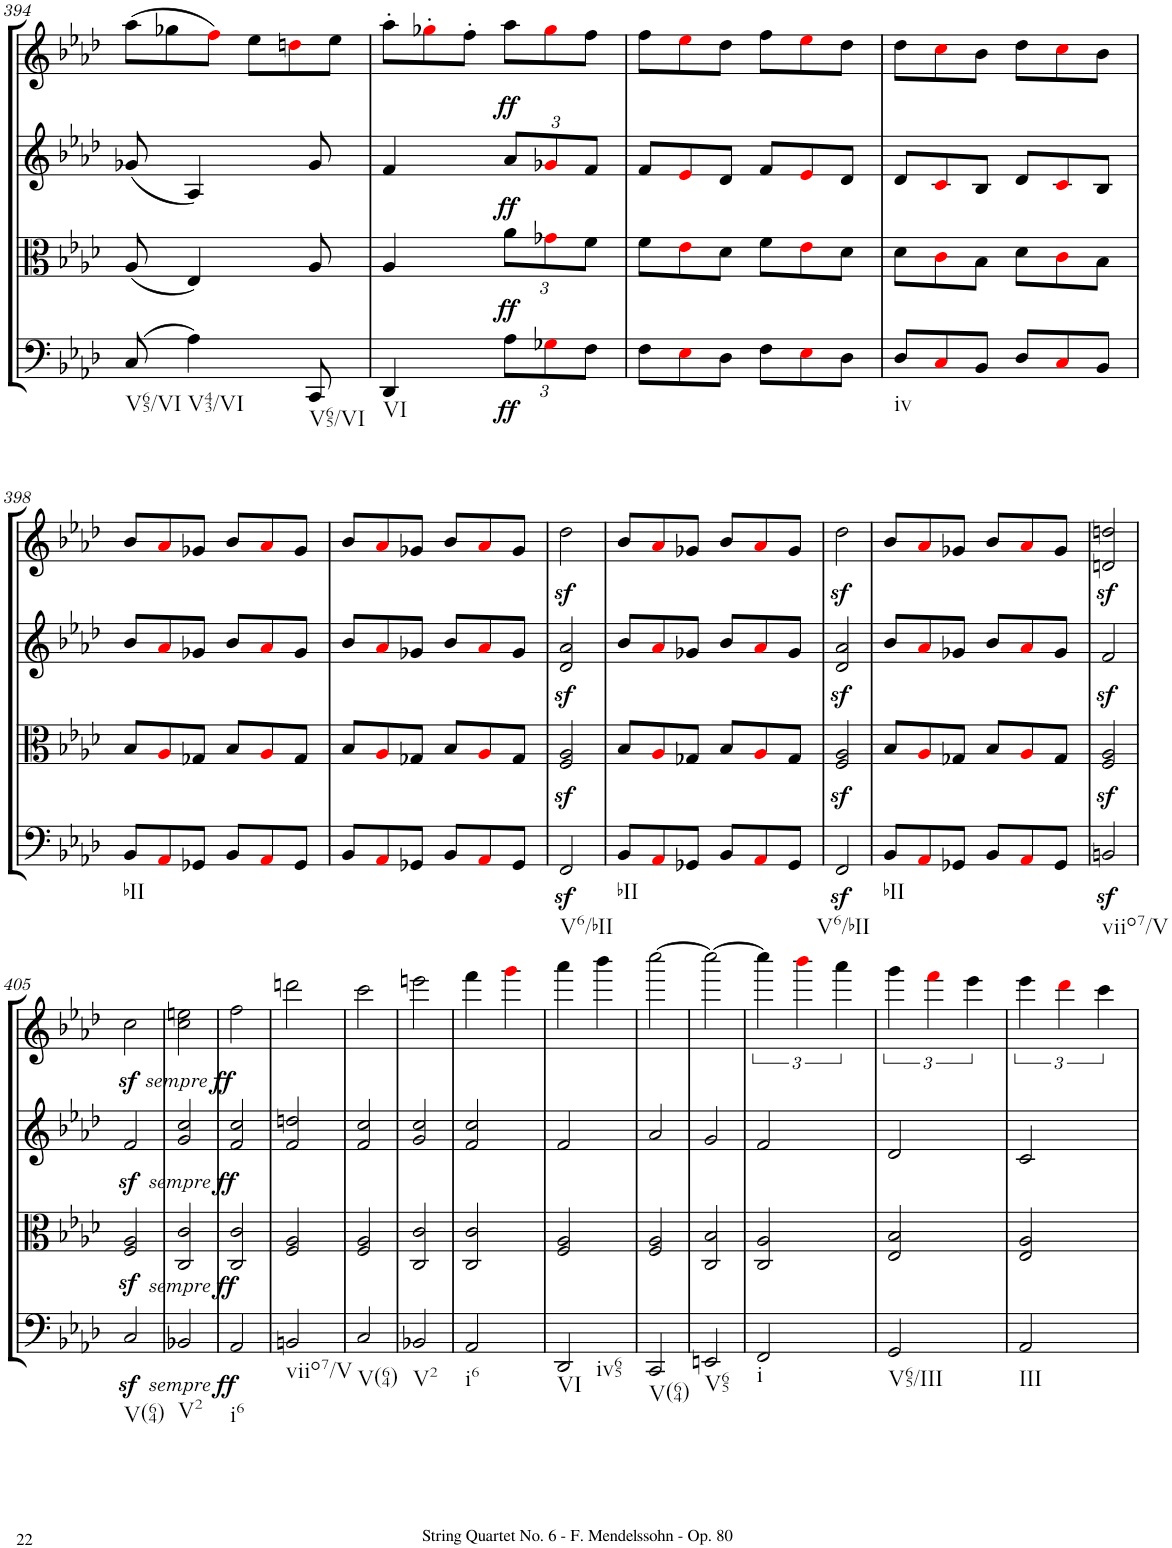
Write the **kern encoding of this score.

**kern	**dynam	**kern	**dynam	**kern	**dynam	**kern	**dynam
*part4	*part4	*part3	*part3	*part2	*part2	*part1	*part1
*staff4	*staff4	*staff3	*staff3	*staff2	*staff2	*staff1	*staff1
*I"Violoncello	*	*I"Viola	*	*I"Violino II	*	*I"Violino I	*
*I'Vc	*	*I'Vla	*	*I'Vln	*	*I'Vln	*
!!LO:PB:g=z
*clefF4	*	*clefC3	*	*clefG2	*	*clefG2	*
*k[b-e-a-d-]	*	*k[b-e-a-d-]	*	*k[b-e-a-d-]	*	*k[b-e-a-d-]	*
*M2/4	*	*M2/4	*	*M2/4	*	*M2/4	*
*	*	*	*	*	*	*Xtuplet	*
=394	=394	=394	=394	=394	=394	=394	=394
(8C/	.	(8A-/	.	(8g-X/	.	(12aa-\L	.
.	.	.	.	.	.	12gg-X\	.
4A-\)	.	4E-/)	.	4A-/)	.	.	.
.	.	.	.	.	.	12ffi\J)	.
.	.	.	.	.	.	12ee-\L	.
.	.	.	.	.	.	12ddni\	.
8CC/	.	8A-/	.	8g-/	.	.	.
.	.	.	.	.	.	12ee-\J	.
=395	=395	=395	=395	=395	=395	=395	=395
4DD-/	.	4A-/	.	4f/	.	12aa-'\L	.
.	.	.	.	.	.	12gg-X'i\	.
.	.	.	.	.	.	12ff'\J	.
*Xbrackettup	*	*Xbrackettup	*	*Xbrackettup	*	*	*
!	!LO:DY:b	!	!LO:DY:b	!	!LO:DY:b	!	!LO:DY:b
12A-\L	ff	12a-\L	ff	12a-/L	ff	12aa-\L	ff
12G-Xi\	.	12g-Xi\	.	12g-Xi/	.	12gg-i\	.
12F\J	.	12f\J	.	12f/J	.	12ff\J	.
=396	=396	=396	=396	=396	=396	=396	=396
*Xtuplet	*	*Xtuplet	*	*Xtuplet	*	*	*
12F\L	.	12f\L	.	12f/L	.	12ff\L	.
12E-i\	.	12e-i\	.	12e-i/	.	12ee-i\	.
12D-\J	.	12d-\J	.	12d-/J	.	12dd-\J	.
12F\L	.	12f\L	.	12f/L	.	12ff\L	.
12E-i\	.	12e-i\	.	12e-i/	.	12ee-i\	.
12D-\J	.	12d-\J	.	12d-/J	.	12dd-\J	.
=397	=397	=397	=397	=397	=397	=397	=397
12D-/L	.	12d-\L	.	12d-/L	.	12dd-\L	.
12Ci/	.	12ci\	.	12ci/	.	12cci\	.
12BB-/J	.	12B-\J	.	12B-/J	.	12b-\J	.
12D-/L	.	12d-\L	.	12d-/L	.	12dd-\L	.
12Ci/	.	12ci\	.	12ci/	.	12cci\	.
12BB-/J	.	12B-\J	.	12B-/J	.	12b-\J	.
!!LO:LB:g=z
=398	=398	=398	=398	=398	=398	=398	=398
12BB-/L	.	12B-/L	.	12b-/L	.	12b-/L	.
12AA-i/	.	12A-i/	.	12a-i/	.	12a-i/	.
12GG-X/J	.	12G-X/J	.	12g-X/J	.	12g-X/J	.
12BB-/L	.	12B-/L	.	12b-/L	.	12b-/L	.
12AA-i/	.	12A-i/	.	12a-i/	.	12a-i/	.
12GG-/J	.	12G-/J	.	12g-/J	.	12g-/J	.
=399	=399	=399	=399	=399	=399	=399	=399
12BB-/L	.	12B-/L	.	12b-/L	.	12b-/L	.
12AA-i/	.	12A-i/	.	12a-i/	.	12a-i/	.
12GG-X/J	.	12G-X/J	.	12g-X/J	.	12g-X/J	.
12BB-/L	.	12B-/L	.	12b-/L	.	12b-/L	.
12AA-i/	.	12A-i/	.	12a-i/	.	12a-i/	.
12GG-/J	.	12G-/J	.	12g-/J	.	12g-/J	.
=400	=400	=400	=400	=400	=400	=400	=400
2FFz</	.	2F/z< 2A-/z<	.	2d-/z< 2a-/z<	.	2dd-z<\	.
=401	=401	=401	=401	=401	=401	=401	=401
12BB-/L	.	12B-/L	.	12b-/L	.	12b-/L	.
12AA-i/	.	12A-i/	.	12a-i/	.	12a-i/	.
12GG-X/J	.	12G-X/J	.	12g-X/J	.	12g-X/J	.
12BB-/L	.	12B-/L	.	12b-/L	.	12b-/L	.
12AA-i/	.	12A-i/	.	12a-i/	.	12a-i/	.
12GG-/J	.	12G-/J	.	12g-/J	.	12g-/J	.
=402	=402	=402	=402	=402	=402	=402	=402
2FFz</	.	2F/z< 2A-/z<	.	2d-/z< 2a-/z<	.	2dd-z<\	.
=403	=403	=403	=403	=403	=403	=403	=403
12BB-/L	.	12B-/L	.	12b-/L	.	12b-/L	.
12AA-i/	.	12A-i/	.	12a-i/	.	12a-i/	.
12GG-X/J	.	12G-X/J	.	12g-X/J	.	12g-X/J	.
12BB-/L	.	12B-/L	.	12b-/L	.	12b-/L	.
12AA-i/	.	12A-i/	.	12a-i/	.	12a-i/	.
12GG-/J	.	12G-/J	.	12g-/J	.	12g-/J	.
=404	=404	=404	=404	=404	=404	=404	=404
2BBnz</	.	2F/z< 2A-/z<	.	2fz</	.	2dn/z< 2ddn/z<	.
!!LO:LB:g=z
=405	=405	=405	=405	=405	=405	=405	=405
2Cz</	.	2F/z< 2A-/z<	.	2fz</	.	2ccz<\	.
=406	=406	=406	=406	=406	=406	=406	=406
!	!LO:DY:b	!	!	!	!	!	!
!	!LO:DY:n=1:b	!	!LO:DY:b	!	!	!	!
!	!	!	!LO:DY:n=1:b	!	!LO:DY:b	!	!
!	!	!	!	!	!LO:DY:n=1:b	!	!LO:DY:b
!	!	!	!	!	!	!	!LO:DY:n=1:b
2BB-X/	other-dynamics ff	2C/ 2c/	other-dynamics ff	2g/ 2cc/	other-dynamics ff	2cc\ 2een\	other-dynamics ff
=407	=407	=407	=407	=407	=407	=407	=407
2AA-/	.	2C/ 2c/	.	2f/ 2cc/	.	2ff\	.
=408	=408	=408	=408	=408	=408	=408	=408
2BBn/	.	2F/ 2A-/	.	2f/ 2ddn/	.	2dddn\	.
=409	=409	=409	=409	=409	=409	=409	=409
2C/	.	2F/ 2A-/	.	2f/ 2cc/	.	2ccc\	.
=410	=410	=410	=410	=410	=410	=410	=410
2BB-X/	.	2C/ 2c/	.	2g/ 2cc/	.	2eeen\	.
=411	=411	=411	=411	=411	=411	=411	=411
2AA-/	.	2C/ 2c/	.	2f/ 2cc/	.	4fff\	.
.	.	.	.	.	.	4gggi\	.
=412	=412	=412	=412	=412	=412	=412	=412
2DD-/	.	2F/ 2A-/	.	2f/	.	4aaa-\	.
.	.	.	.	.	.	4bbb-\	.
=413	=413	=413	=413	=413	=413	=413	=413
2CC/	.	2F/ 2A-/	.	2a-/	.	[2cccc\	.
=414	=414	=414	=414	=414	=414	=414	=414
2EEn/	.	2C/ 2B-/	.	2g/	.	2cccc\_	.
=415	=415	=415	=415	=415	=415	=415	=415
*	*	*	*	*	*	*tuplet	*
2FF/	.	2C/ 2A-/	.	2f/	.	6cccc\]	.
.	.	.	.	.	.	6bbb-i\	.
.	.	.	.	.	.	6aaa-\	.
=416	=416	=416	=416	=416	=416	=416	=416
2GG/	.	2E-/ 2B-/	.	2d-/	.	6ggg\	.
.	.	.	.	.	.	6fffi\	.
.	.	.	.	.	.	6eee-\	.
=417	=417	=417	=417	=417	=417	=417	=417
2AA-/	.	2E-/ 2A-/	.	2c/	.	6eee-\	.
.	.	.	.	.	.	6ddd-i\	.
.	.	.	.	.	.	6ccc\	.
=	=	=	=	=	=	=	=
*-	*-	*-	*-	*-	*-	*-	*-
